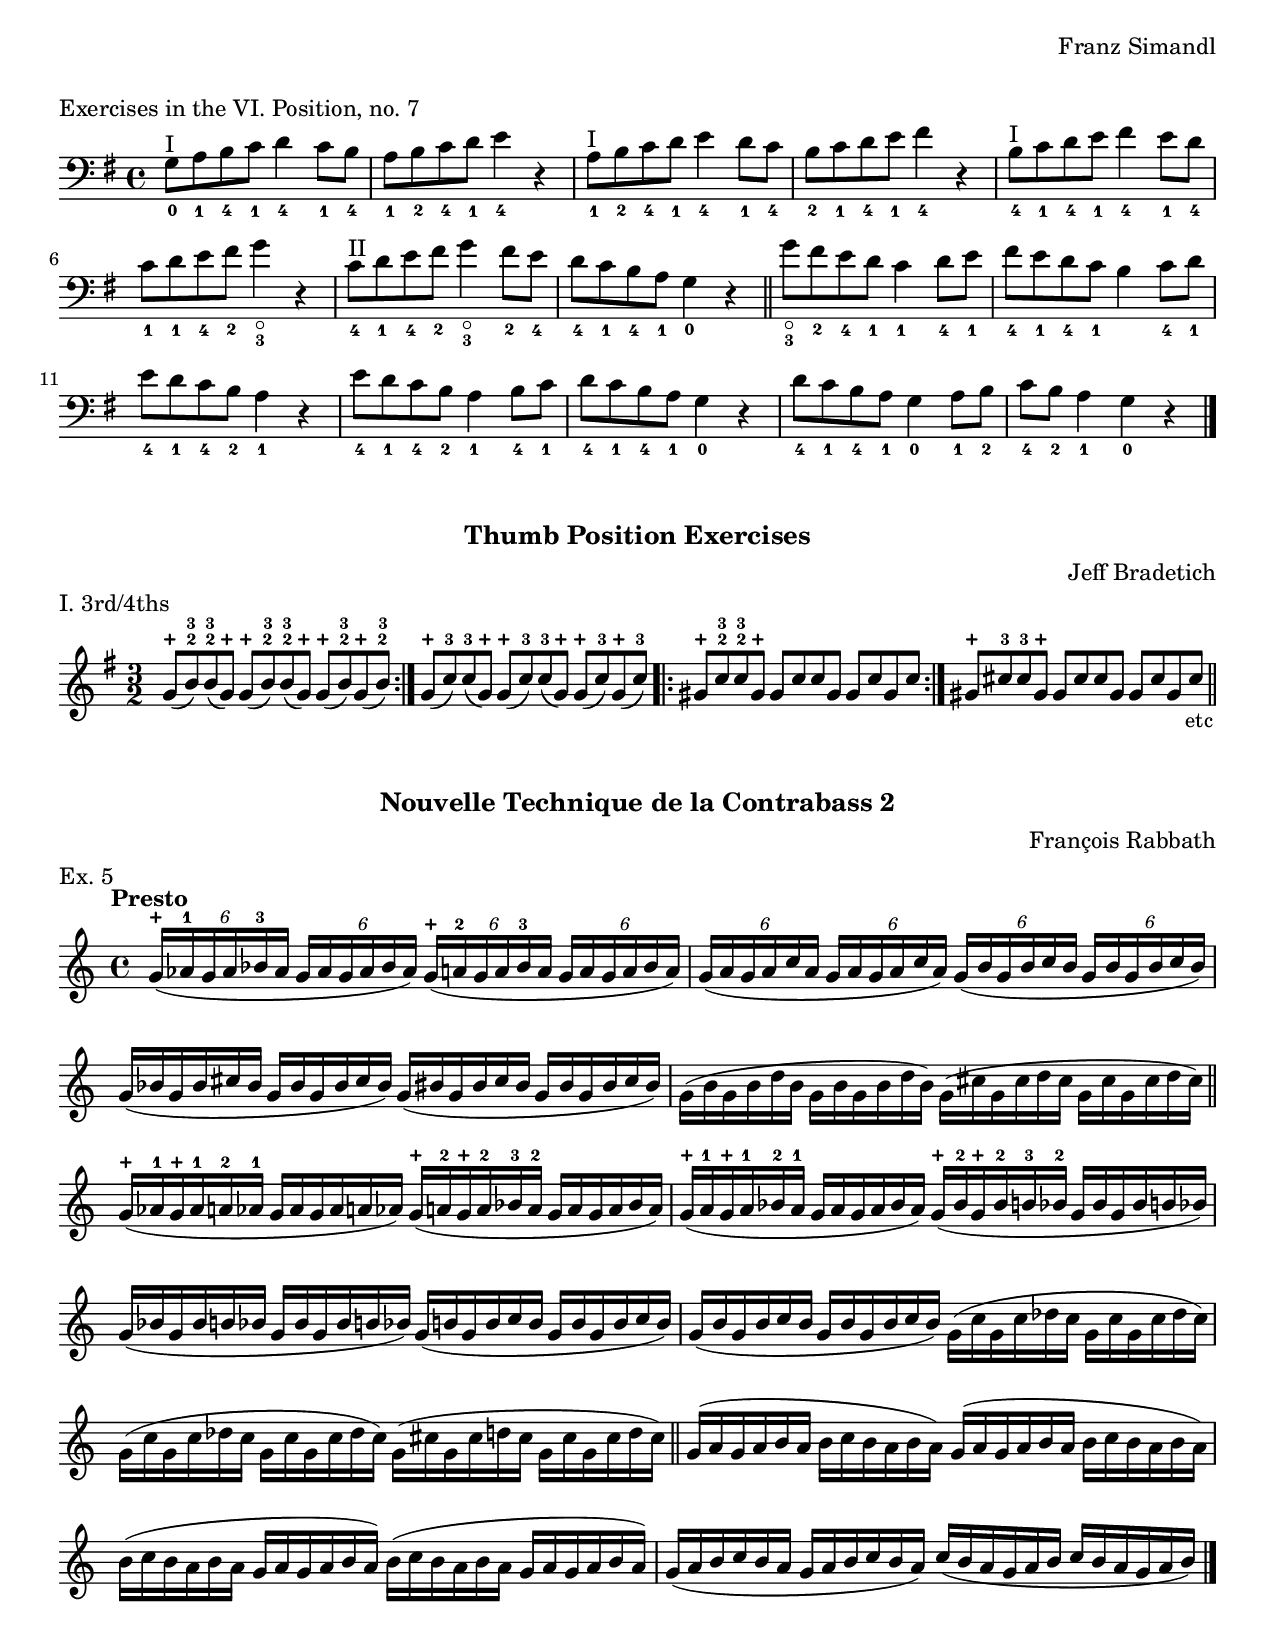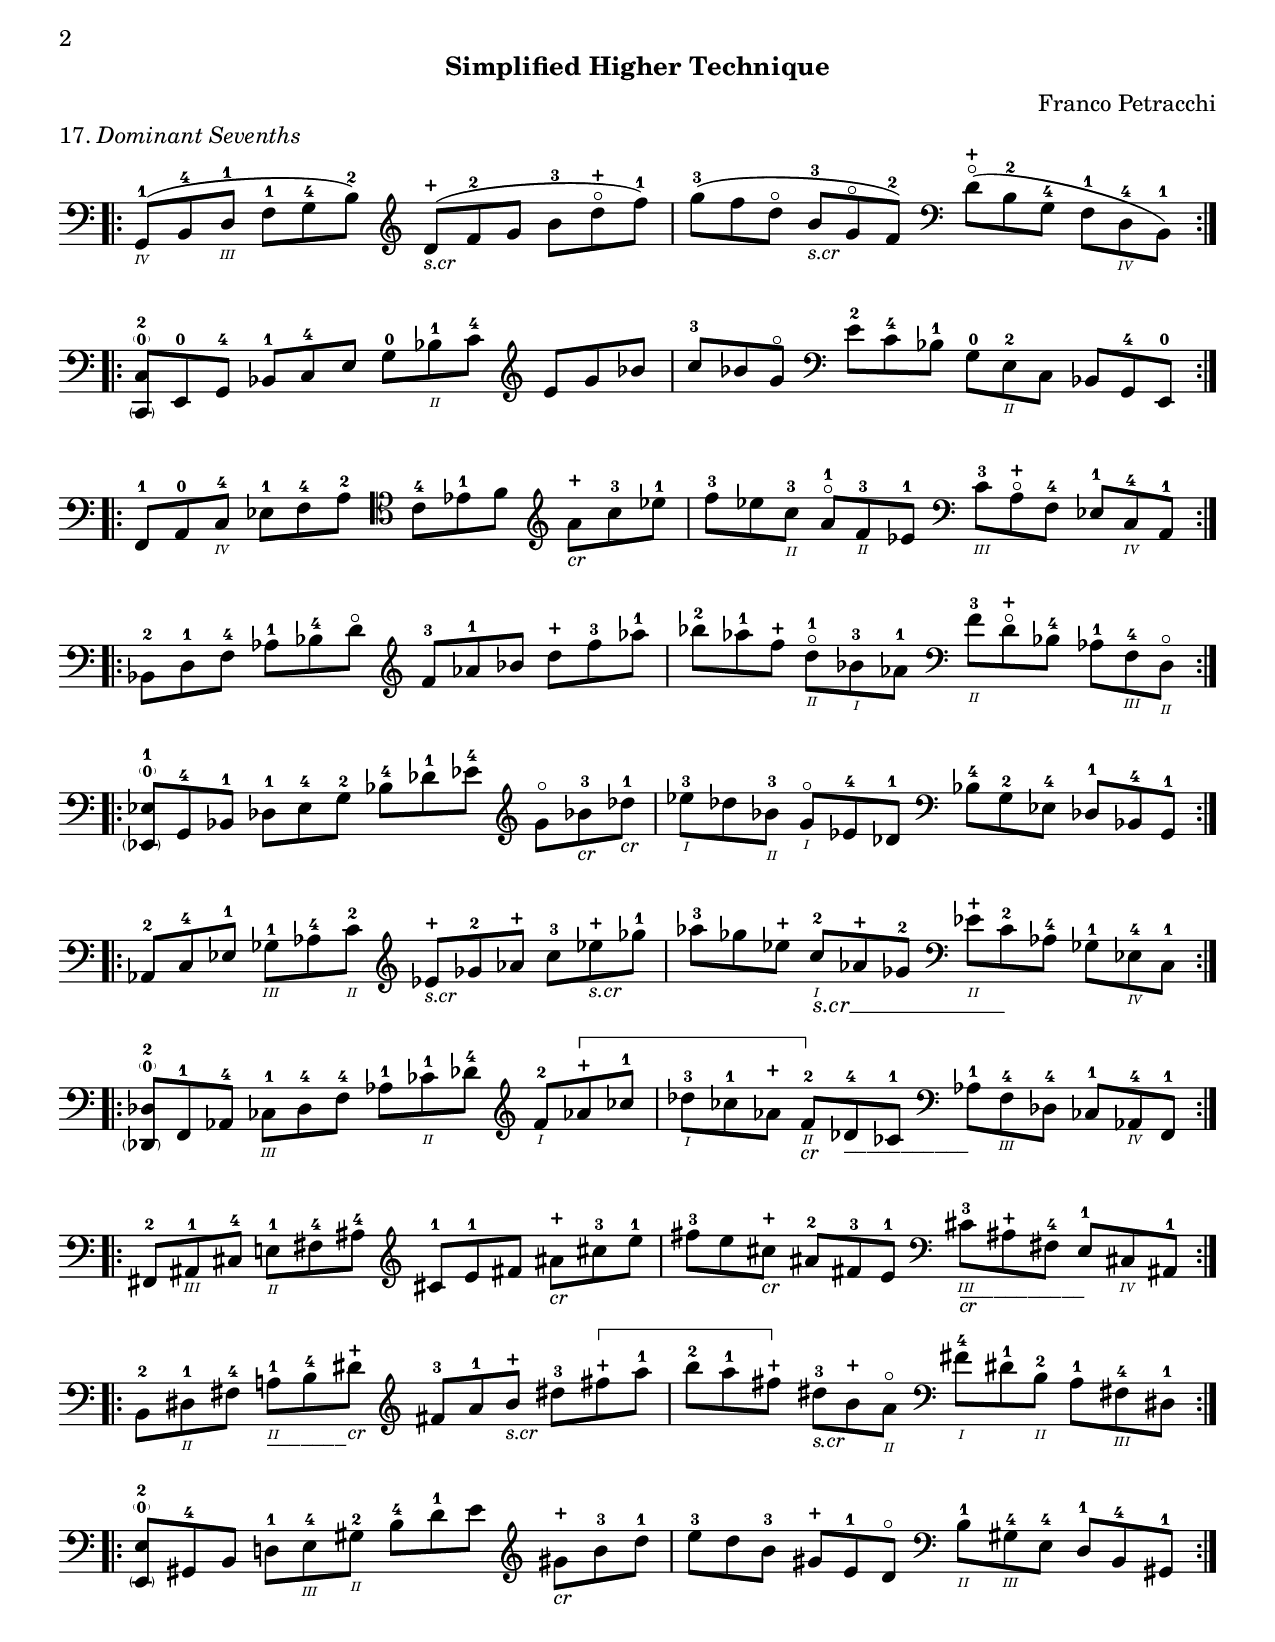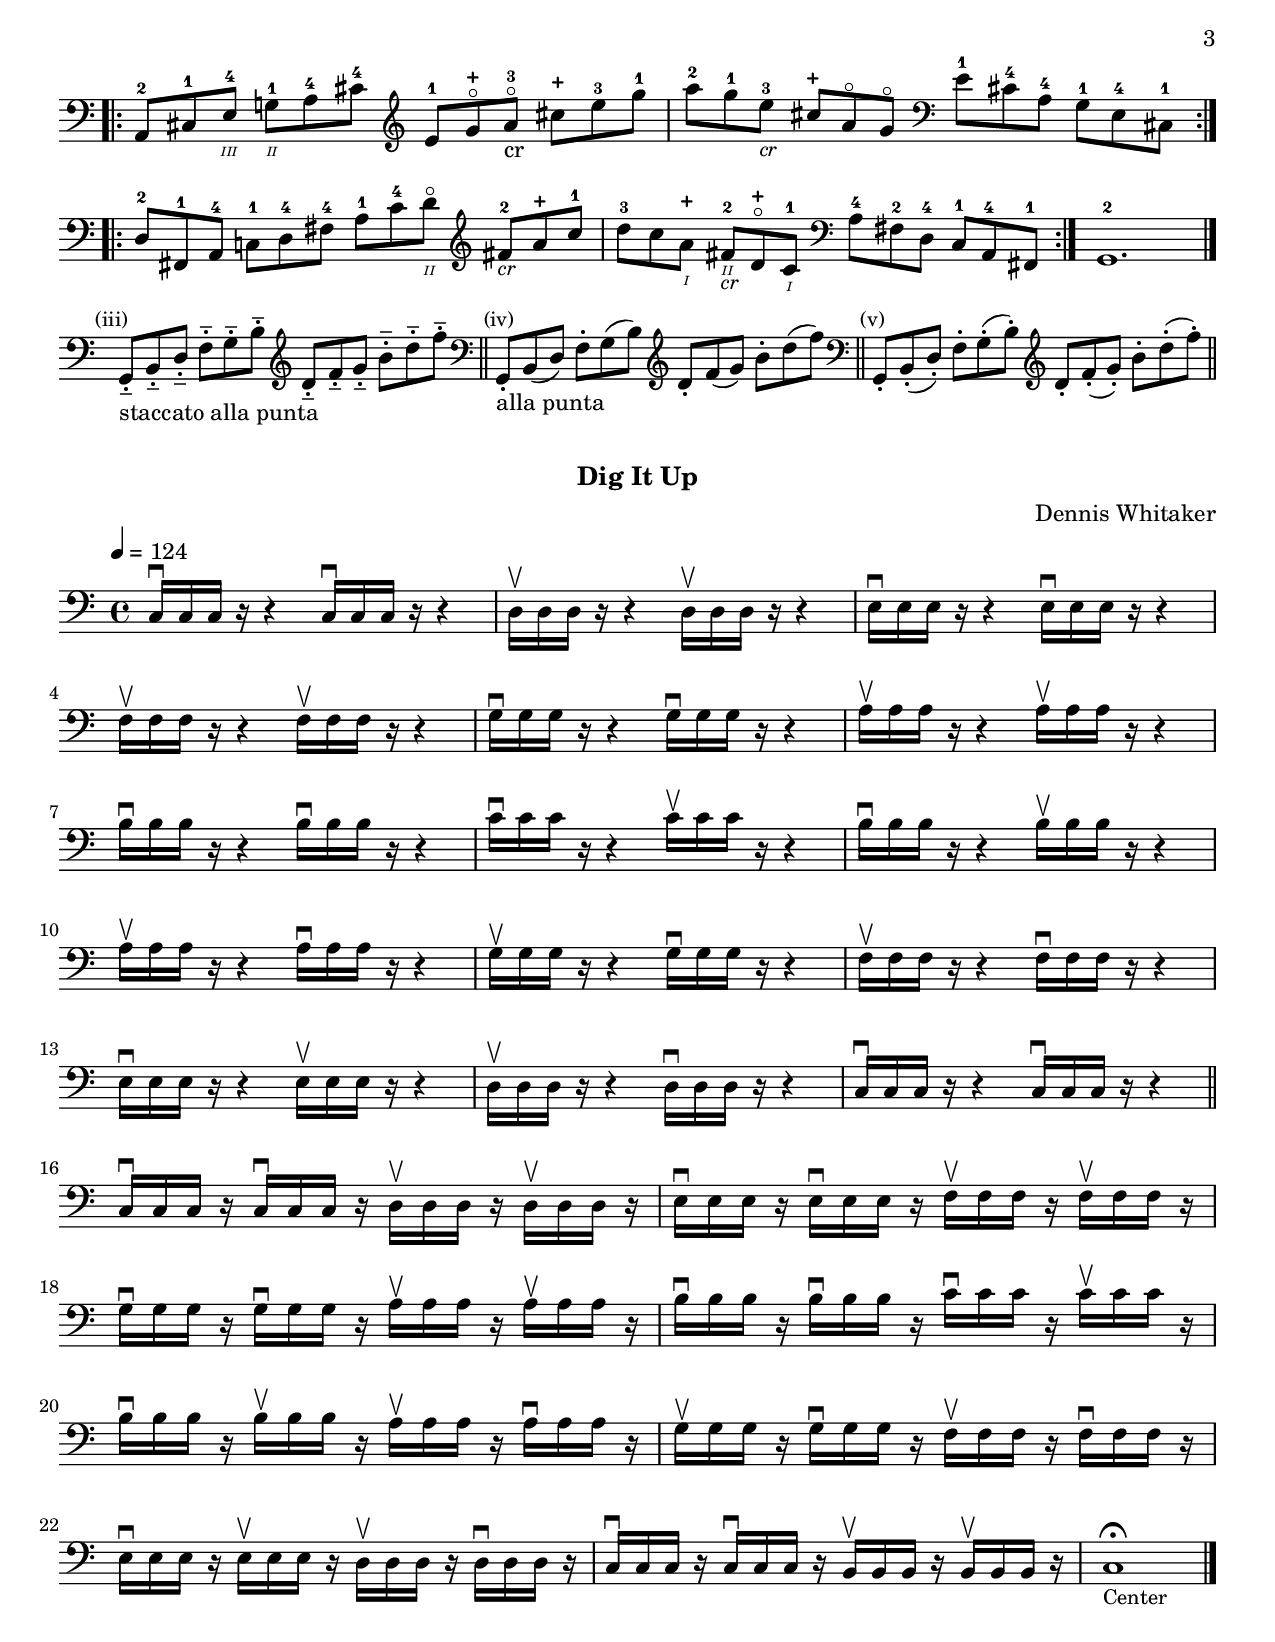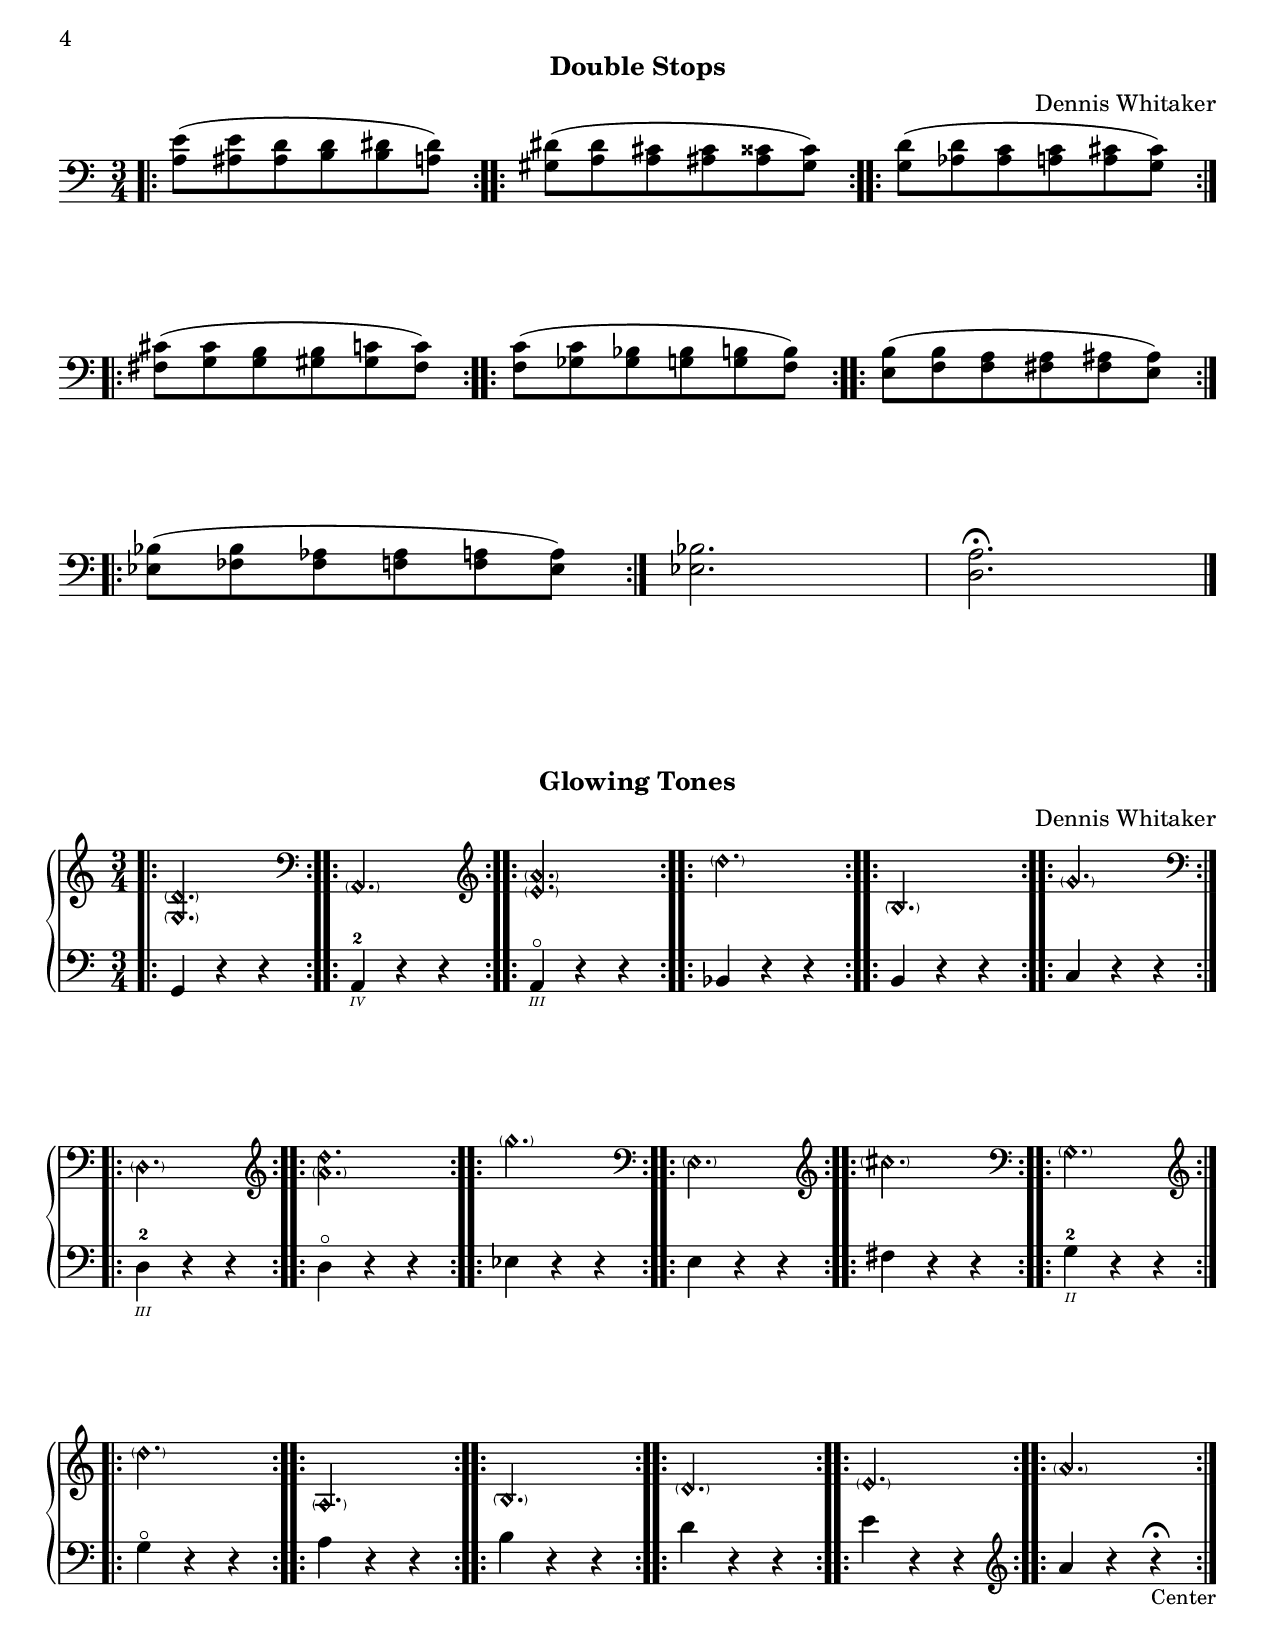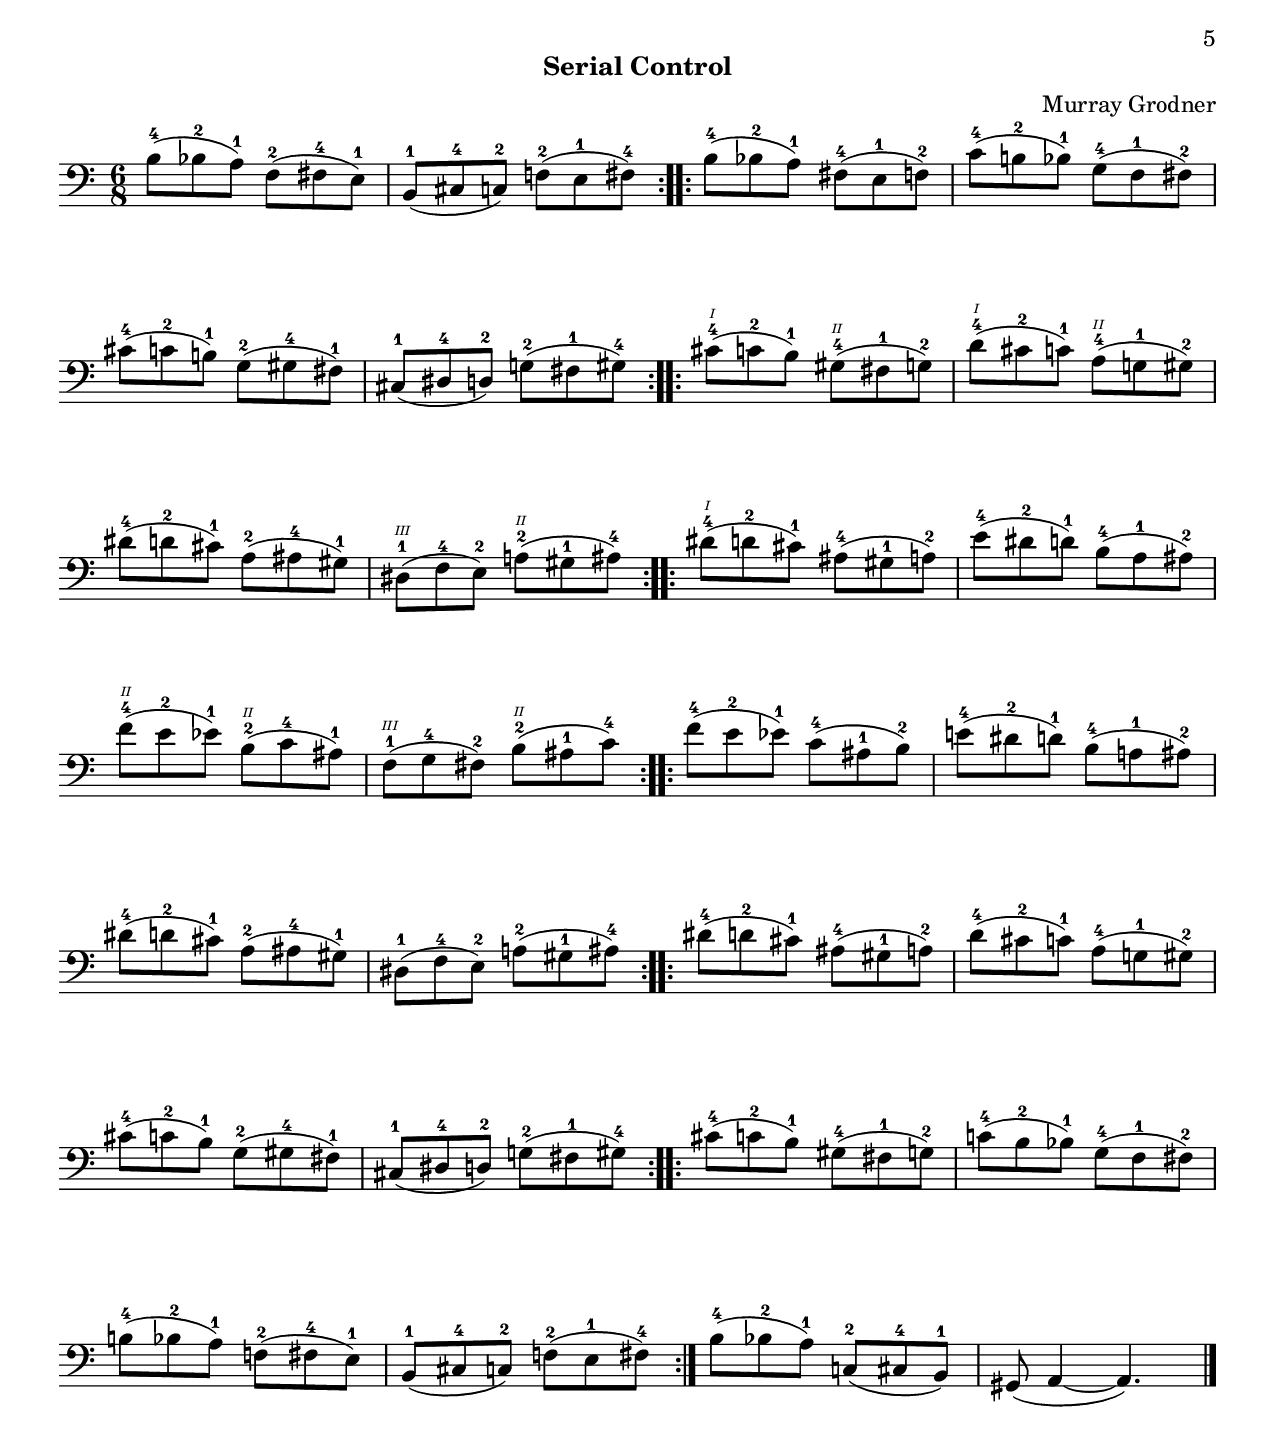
\version "2.24.3"

\header {
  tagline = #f
}

\paper {
  #(set-paper-size "letter")
  print-all-headers = ##t
}

\layout {
  indent = 0.0
}

plus = \finger \markup \fontsize #6 "+"

cr = \markup { \small \italic "cr" }
scr = \markup { \small \italic "s.cr" }

bradetichthirdsfourths = \relative c'' {
  \clef treble
  \time 3/2
  \key g \major
  \repeat volta 2 { g8-\plus (b-2-3) b-2-3 (g-\plus) g-\plus (b-2-3) b-2-3 (g-\plus) g-\plus (b-2-3) g-\plus (b-2-3) }
  | g8-\plus (c-3) c-3 (g-\plus) g-\plus (c-3) c-3 (g-\plus) g-\plus (c-3) g-\plus (c-3)
  | \repeat volta 2 { gis-\plus c-2-3 c-2-3 gis-\plus gis c c gis gis c gis c }
  | gis-\plus cis-3 cis-3 gis-\plus gis cis cis gis gis cis gis cis\tweak direction #DOWN \textEndMark \markup { \small "etc" }
  \bar "||"
}

rabbathnotes = \relative c'' {
  \clef treble
  \time 4/4
  \key c \major
  \tempo Presto
  \override Score.BarNumber.break-visibility = ##(#f #f #f)
  \tuplet 6/4 { g16-\plus (aes-1 g aes bes-3 aes}  \tuplet 6/4 { g16 aes g aes bes aes }) \tuplet 6/4 { g-\plus (a-2 g a bes-3 a} \tuplet 6/4 {g a g a bes a})
  | \tuplet 6/4 { g (a g a c a} \tuplet 6/4 { g a g a c a}) \tuplet 6/4 { g (b g b c b} \tuplet 6/4 { g b g b c b}) \break
  % line 2
  \omit TupletNumber {
    | \tuplet 6/4 { g (bes g bes cis bes } \tuplet 6/4 { g bes g bes cis bes }) \tuplet 6/4 { g (bis g bis cis bis } \tuplet 6/4 { g bis g bis cis bis })
    | \tuplet 6/4 { g (b g b d b } \tuplet 6/4 { g b g b d b }) \tuplet 6/4 { g (cis g cis d cis } \tuplet 6/4 { g cis g cis d cis }) \break
    % line 3
    \bar "||" \tuplet 6/4 { g-\plus (aes-1 g-\plus aes-1 a-2 aes-1 } \tuplet 6/4 { g aes g aes a aes }) \tuplet 6/4 { g-\plus (a-2 g-\plus a-2 bes-3 a-2 } \tuplet 6/4 { g a g a bes a })
    | \tuplet 6/4 { g-\plus (a-1 g-\plus a-1 bes-2 a-1 } \tuplet 6/4 { g a g a bes a }) \tuplet 6/4 { g-\plus (bes-2 g-\plus bes-2 b-3 bes-2 } \tuplet 6/4 { g bes g bes b bes }) \break
    % line 4
    | \tuplet 6/4 { g (bes g bes b bes } \tuplet 6/4 { g bes g bes b bes }) \tuplet 6/4 { g (b g b c b } \tuplet 6/4 { g b g b c b })
    | \tuplet 6/4 { g (b g b c b } \tuplet 6/4 { g b g b c b }) \tuplet 6/4 { g (c g c des c } \tuplet 6/4 { g c g c des c }) \break
    % line 5
    | \tuplet 6/4 { g (c g c des c } \tuplet 6/4 { g c g c des c }) \tuplet 6/4 { g (cis g cis d cis } \tuplet 6/4 { g cis g cis d cis })
    \bar "||" \repeat unfold 2 { \tuplet 6/4 { g (a g a b a} \tuplet 6/4 { b c b a b a }) } \break
    | \repeat unfold 2 { \tuplet 6/4 { b (c b a b a } \tuplet 6/4 { g a g a b a}) }
    | \tuplet 6/4 { g (a b c b a } \tuplet 6/4 { g a b c b a }) \tuplet 6/4 { c (b a g a b } \tuplet 6/4 { c b a g a b }) \fine
  }
}

petracchiscalenotes = \relative c {
  \clef bass
  \time 4/4
  \key c \major
  \romanStringNumbers
  \set stringNumberOrientations = #'(down)
  \override Score.BarNumber.break-visibility = ##(#f #f #f)
  % line 1 g
  \repeat volta 2 {
    \once \override Staff.TimeSignature.stencil = ##f
    \time 12/8
    \bar ".|:" g8-1\4 (b-4 d-1\3  f-1 g-4 b-2) \clef treble d_\scr-\plus (f-2 g b-3 d-\plus\flageolet f-1)
    | g-3 (f d\flageolet  b-3_\scr g\flageolet f-2) \clef bass d-\plus\flageolet (b-2 g-4 f-1 d\4-4 b-1 ) \break
  }
  % line 2 c
  \repeat volta 2 {
    | <<\parenthesize c,\parenthesize-0 c'-2>>  e,-0 g-4 bes-1 c-4 e g-0 bes-1\2 c-4 \clef treble e g bes
    | c-3 bes g\flageolet \clef bass e-2 c-4 bes-1 g-0 e-2\2 c bes g-4 e-0 \break
  }
  % line 3 f
  \repeat volta 2 {
    |f-1 a-0 c-4\4 ees-1 f-4 a-2 \clef tenor c-4 ees-1 f \clef treble a-\plus_\cr c-3 ees-1
    |f-3 ees c-3\2 a-1\flageolet f-3\2 ees-1 \clef bass c-3\3 a-\plus\flageolet f-4 ees-1 c-4\4 a-1 \break
  }
  % line 4 bes
  \repeat volta 2 {
    | bes-2 d-1 f-4 aes-1 bes-4 d\flageolet \clef treble f-3 aes-1 bes d-\plus f-3 aes-1
    | bes-2 aes-1 f-\plus d\flageolet-1\2 bes-3\1 aes-1 \clef bass f-3\2 d-\plus\flageolet bes-4 aes-1 f-4\3 d\flageolet\2 \break
  }
  % line 5 ees
  \repeat volta 2 {
    | <<\parenthesize ees,-\parenthesize-0 ees'-1>> g,-4 bes-1 des-1 ees-4 g-2 bes-4 des-1 ees-4 \clef treble g\flageolet bes_\cr-3 des_\cr-1
    | ees-3\1 des bes-3\2 g\flageolet\1 ees-4 des-1 \clef bass bes-4 g-2 ees-4 des-1 bes-4 g-1 \break
  }
  % line 6 aes
  \repeat volta 2 {
    | aes-2 c-4 ees-1 ges-1\3 aes-4 c-2\2 \clef treble ees_\scr-\plus ges-2 aes-\plus c-3 ees_\scr-\plus ges-1
    \override TextSpanner.style = #'line
    \override TextSpanner.bound-details.left.text = #"s.cr"
    \override TextSpanner.direction = #DOWN
    | aes-3 ges ees-\plus c-2\1\startTextSpan aes-\plus ges-2 \clef bass ees-\plus\2 c-2 \stopTextSpan aes-4 ges-1 ees-4\4 c-1 \break
  }
  % line 7 des
  \repeat volta 2 {
    \override TextSpanner.style = #'line
    \override TextSpanner.bound-details.left.text = \markup { \draw-line #'(0 . -1) }
    \override TextSpanner.bound-details.right.text = \markup { \draw-line #'(0 . -1) }
    \override TextSpanner.direction = #UP
    <<\parenthesize des,\parenthesize-0 des'-2>> f,-1 aes-4 ces-1\3 des-4 f-4 aes-1 ces-1\2 des-4 \clef treble f-2\1 aes-\plus\startTextSpan ces-1
    | des-3\1 ces-1 aes-\plus f-2_\cr\stopTextSpan\2 des-4_"___________" ces-1 \clef bass aes-1 f-4\3 des-4 ces-1 aes-4\4 f-1 \break
  }
  % line 8 fis
  \repeat volta 2 {
    | fis-2 ais-1\3 cis-4 e!-1\2 fis-4 ais-4 \clef treble cis-1 e-1 fis ais-\plus_\cr cis-3 e-1
    | fis-3 e cis-\plus_\cr ais-2 fis-3 e-1 \clef bass cis-3\3_"___________"_\cr ais-\plus fis-4 e-1 cis\4 ais-1 \break
  }
  % line 9 b
  \repeat volta 2 {
    | b-2 dis-1\2 fis-4 a!-1\2_"_______" b-4 dis-\plus_\cr \clef treble fis-3 a-1 b-\plus_\scr dis-3 fis-\plus\startTextSpan a-1
    | b-2 a-1 fis-\plus\stopTextSpan dis-3_\scr b-\plus a\flageolet\2 \clef bass fis-4\1 dis-1 b-2      \2 a-1 fis-4\3 dis-1 \break
  }
  % line 10 e
  \repeat volta 2 {
    | <<\parenthesize e,\parenthesize-0 e'-2>> gis,-4 b d!-1 e-4\3 gis-2\2 b-4 d-1 e \clef treble gis-\plus_\cr b-3 d-1
    | e-3 d b-3 gis-\plus e-1 d\flageolet \clef bass b-1\2 gis-4\3 e-4 d-1 b-4 gis-1 \break
  }
  % line 11 a
  \repeat volta 2 {
    | a-2 cis-1 e-4\3 g!-1\2 a-4 cis-4 \clef treble e-1 g-\plus\flageolet a\flageolet-3_cr cis-\plus e-3 g-1
    | a-2 g-1 e-3_\cr  cis-\plus a\flageolet g\flageolet \clef bass e-1 cis-4 a-4 g-1 e-4 cis-1 \break
  }
  % line 12 d
  \repeat volta 2 {
    | d-2 fis,-1 a-4 c!-1 d-4 fis-4 a-1 c-4 d\flageolet\2 \clef treble fis-2_\cr a-\plus c-1
    | d-3 c a-\plus\1 fis-2\2_\cr d\flageolet-\plus c-1\1 \clef bass a-4 fis-2 d-4 c-1 a-4 fis-1
  }
  | g1.-2 \break
  \bar "|." \textMark \markup { \small (iii) } g8-.\tenuto_\markup { staccato alla punta } b-.\tenuto d-.\tenuto f-.\tenuto g-.\tenuto b-.\tenuto \clef treble d-.\tenuto f-.\tenuto g-.\tenuto b-.\tenuto d-.\tenuto f-.\tenuto
  \bar "||" \textMark \markup { \small (iv) } \clef bass g,,,-._\markup { alla punta } b (d) f-. g (b) \clef treble d-. f (g) b-. d (f)
  \bar "||" \textMark \markup { \small (v) } \clef bass g,,,-. b-. (d-.) f-. g-. (b-.) \clef treble d-. f-. (g-.) b-. d-. (f-.)
  \bar "||"
}

digitup = \relative c {
  \time 4/4
  \key c \major
  \clef bass
  \tempo 4=124
  \repeat unfold 2 { c16\downbow 16 16 r r4 }
  | \repeat unfold 2 { d16\upbow 16 16 r r4 }
  | \repeat unfold 2 { e16\downbow 16 16 r r4 } \break
  | \repeat unfold 2 { f16\upbow 16 16 r r4 }
  | \repeat unfold 2 { g16\downbow 16 16 r r4 }
  | \repeat unfold 2 { a16\upbow 16 16 r r4 } \break
  | \repeat unfold 2 { b16\downbow 16 16 r r4 }
  | c16\downbow 16 16 r r4 c16\upbow 16 16 r r4
  | b16\downbow 16 16 r r4 b16\upbow 16 16 r r4 \break
  | a16\upbow 16 16 r r4 a16\downbow 16 16 r r4
  | g16\upbow 16 16 r r4 g16\downbow 16 16 r r4
  | f16\upbow 16 16 r r4 f16\downbow 16 16 r r4 \break
  | e16\downbow 16 16 r r4 e16\upbow 16 16 r r4
  | d16\upbow 16 16 r r4 d16\downbow 16 16 r r4
  | c16\downbow 16 16 r r4 c16\downbow 16 16 r r4 \break
  \bar "||" \repeat unfold 2 { c16\downbow 16 16 r } \repeat unfold 2 { d16\upbow 16 16 r }
  | \repeat unfold 2 { e16\downbow 16 16 r } \repeat unfold 2 { f16\upbow 16 16 r } \break
  | \repeat unfold 2 { g16\downbow 16 16 r } \repeat unfold 2 { a16\upbow 16 16 r }
  | \repeat unfold 2 { b16\downbow 16 16 r } c16\downbow 16 16 r c16\upbow 16 16 r \break
  | b16\downbow 16 16 r b16\upbow 16 16 r a16\upbow 16 16 r a16\downbow 16 16 r
  | g16\upbow 16 16 r g16\downbow 16 16 r f16\upbow 16 16 r f16\downbow 16 16 r \break
  | e16\downbow 16 16 r e16\upbow 16 16 r d16\upbow 16 16 r d16\downbow 16 16 r
  | c16\downbow 16 16 r c16\downbow 16 16 r b16\upbow 16 16 r b16\upbow 16 16 r
  | c1%{\downbow%}\fermata_\markup { \small "Center" }\fine \pageBreak
}

doublestops = \relative c {
  \override Score.BarNumber.break-visibility = ##(#f #f #f)
  \time 3/4
  \key c \major
  \clef bass
  <<
    {
      \bar ".|:-|"
      \repeat volta 2 { e'8 (e d d dis dis) }
      | \repeat volta 2 {  dis (dis cis cis cisis cisis) }
      | \repeat volta 2 {  d (d c c cis cis) } \break
      | \repeat volta 2 {  cis (cis b b c c) }
      | \repeat volta 2 {  c (c bes bes b b) }
      | \repeat volta 2 {  b (b a a ais ais) } \break
      | \repeat volta 2 {  bes (bes aes aes a a) }
      | bes2.
      | a\fermata
    }
    {
      a8 ais ais b b a
      | gis a a ais ais gis
      | g aes aes a a g
      | fis g g gis gis fis
      | f ges ges g g f
      | e f f fis fis e
      | ees fes fes f f ees
      | ees2.
      | d \fine
    }
  >>
}

glowingtones = \relative c {
  \override Score.BarNumber.break-visibility = ##(#f #f #f)
  \time 3/4
  \key c \major
  <<
    {
      \override NoteHead.style = #'harmonic
      \clef treble
      \repeat volta 2 {
        \bar ".|:-|" <<\parenthesize g'2. \parenthesize d'>>
      }
      \repeat volta 2 {
        | \clef bass \parenthesize a,
      }
      \repeat volta 2 {
        \clef treble <<\parenthesize e'' \parenthesize a>>
      }
      \repeat volta 2 {
        \parenthesize d
      }
      \repeat volta 2 {
        \parenthesize b,
      }
      \repeat volta 2 {
        \parenthesize g'
      }
      \repeat volta 2 {
        \clef bass \parenthesize d,
      }
      \repeat volta 2 {
        \clef treble <<\parenthesize a'' d>>
      }
      \repeat volta 2 {
        \parenthesize g
      }
      \repeat volta 2 {
        \clef bass \parenthesize e,,
      }
      \repeat volta 2 {
        \clef treble \parenthesize cis''
      }
      \repeat volta 2 {
        \clef bass \parenthesize g,
      }
      \repeat volta 2 {
        \clef treble \parenthesize d''
      }
      \repeat volta 2 {
        \parenthesize a,
      }
      \repeat volta 2 {
        \parenthesize b
      }
      \repeat volta 2 {
        \parenthesize d
      }
      \repeat volta 2 {
        \parenthesize e
      }
      \repeat volta 2 {
        \parenthesize a
      }
    }
    \new Staff {
      \clef bass
      \romanStringNumbers
      \set stringNumberOrientations = #'(down)
      g,,4 r r
      | a-2\4 r r
      | a\flageolet\3 r r
      | bes r r
      | b r r
      | c r r \break
      | d-2\3 r r
      | d\flageolet r r
      | ees r r
      | e r r
      | fis r r
      | g-2\2 r r \break
      | g\flageolet r r
      | a r r
      | b r r
      | d r r
      | e r r
      | \clef treble a r r\fermata_\markup { \small "Center" }
    }
  >>
}

grodner = \relative c' {
  \override Score.BarNumber.break-visibility = ##(#f #f #f)
  \romanStringNumbers
  \time 6/8
  \key c \major
  \clef bass
  \repeat volta 2 {
    b8-4 (bes-2 a-1) f-2 (fis-4 e-1)
    | b-1 (cis-4 c-2) f!-2 (e-1 fis-4)
  }
  \repeat volta 2 {
    | b-4 (bes-2 a-1) fis-4 (e-1 f-2)
    | c'-4 (b!-2 bes-1) g-4 (f-1 fis-2) \break
    | cis'-4 (c-2 b!-1) g-2 (gis-4 fis-1)
    | cis-1 (dis-4 d-2) g!-2 (fis-1 gis-4)
  }
  \repeat volta 2 {
    | cis-4\1 (c-2 b-1) gis-4\2 (fis-1 g-2)
    | d'-4\1 (cis-2 c-1) a-4\2 (g!-1 gis-2) \break
    | dis'-4 (d-2 cis-1) a-2 (ais-4 gis-1)
    | dis-1\3 (f-4 e-2) a!-2\2 (gis-1 ais-4)
  }
  \repeat volta 2 {
    | dis-4\1 (d-2 cis-1) ais-4 (gis-1 a-2)
    | e'-4 (dis-2 d-1) b-4 (a-1 ais-2) \break
    | f'-4\2 (e-2 ees-1) b-2\2 (c-4 ais-1)
    | f-1\3 (g-4 fis-2) b-2\2 (ais-1 c-4)
  }
  \repeat volta 2 {
    | f-4 (e-2 ees-1) c-4 (ais-1 b-2)
    | e!-4 (dis-2 d-1) b-4 (a!-1 ais-2) \break
    | dis-4 (d-2 cis-1) a-2 (ais-4 gis-1)
    | dis-1 (f-4 e-2) a!-2 (gis-1 ais-4)
  }
  \repeat volta 2 {
    | dis-4 (d-2 cis-1) ais-4 (gis-1 a-2)
    | d-4 (cis-2 c-1) a-4 (g!-1 gis-2) \break
    | cis-4 (c-2 b-1) g-2 (gis-4 fis-1)
    | cis-1 (dis-4 d-2) g!-2 (fis-1 gis-4)
  }
  \repeat volta 2 {
    | cis-4 (c-2 b-1) gis-4 (fis-1 g-2) 
    | c!-4 (b-2 bes-1) g-4 (f-1 fis-2) \break
    | b!-4 (bes-2 a-1) f!-2 (fis-4 e-1)
    | b-1 (cis-4 c-2) f!-2 (e-1 fis-4)
  }
  | b-4 (bes-2 a-1) c,!-2 (cis-4 b-1)
  | gis (a4~a4.) \fine
}

simandlVISeven = \relative c' {
  \romanStringNumbers
  \time 4/4
  \key g \major
  \clef bass
  g8_0^\markup { "I" } a_1 b_4 c_1 d4_4 c8_1 b_4
  | a8_1 b_2 c_4 d_1 e4_4 r
  | a,8_1^\markup { "I" } b_2 c_4 d_1 e4_4 d8_1 c_4 
  | b8_2 c_1 d_4 e_1 fis4_4 r 
  | b,8_4^\markup { "I" } c_1 d_4 e_1 fis4_4 e8_1 d_4 \break 
  
  | c8_1 d_1 e_4 fis_2 g4_3_\flageolet r4 
  | c,8_4^\markup { "II" } d_1 e_4 fis_2 g4_3_\flageolet fis8_2 e_4 
  | d8_4 c_1 b_4 a_1 g4_0 r4 
  \bar "||" g'8_3_\flageolet fis_2 e_4 d_1 c4_1 d8_4 e_1 
  | fis8_4 e_1 d_4 c_1 b4 c8_4 d_1 \break 

  | e8_4 d_1 c_4 b_2 a4_1 r4 
  | e'8_4 d_1 c_4 b_2 a4_1 b8_4 c_1 
  | d8_4 c_1 b_4 a_1 g4_0 r4 
  | d'8_4 c_1 b_4 a_1 g4_0 a8_1 b_2 
  | c8_4 b_2 a4_1 g_0 r4 \fine
}

\book {
    \score {
    \header {
      composer = "Franz Simandl"
      piece = "Exercises in the VI. Position, no. 7"
    }
    \new Staff {
      \simandlVISeven
    }
  }
  \score {
    \header {
      subtitle = "Thumb Position Exercises"
      composer = "Jeff Bradetich"
      piece = "I. 3rd/4ths"
    }
    \new Staff {
      \bradetichthirdsfourths
    }
  }
  \score {
    \header {
      subtitle = "Nouvelle Technique de la Contrabass 2"
      composer = "François Rabbath"
      piece = "Ex. 5"
    }
    \new Staff {
      \rabbathnotes \pageBreak
    }
  }
  \score {
    \header {
      subtitle = "Simplified Higher Technique"
      composer = "Franco Petracchi"
      piece = \markup { 17. \italic "Dominant Sevenths" }
    }
    \new Staff {
      \petracchiscalenotes
    }
  }
  \score {
    \header {
      subtitle = "Dig It Up"
      composer = "Dennis Whitaker"
    }
    \new Staff {
      \digitup
    }
  }
  \score {
    \header {
      subtitle = "Double Stops"
      composer = "Dennis Whitaker"
    }
    \new Staff {
      \doublestops
    }
  }
  \score {
    \header {
      subtitle = "Glowing Tones"
      composer = "Dennis Whitaker"
    }
    \new PianoStaff {
      \new Voice {
        \glowingtones \pageBreak
      }
    }
  }
  \score {
    \header {
      composer = "Murray Grodner"
      subtitle = "Serial Control"
    }
    \new Staff {
      \grodner
    }
  }
}


